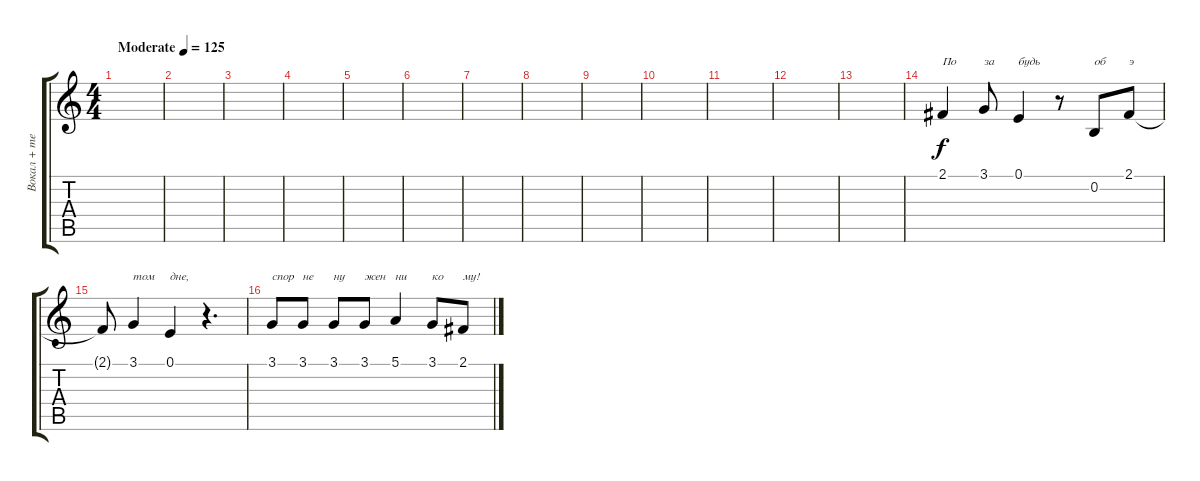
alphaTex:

\track ("Вокал + текст" "Вокал + те") {instrument lead6voice}
\staff {score tabs}
\tuning (E4 B3 G3 D3 A2 E2) {hide}
\ts (4 4)
\tempo (125 "Moderate")
\clef g2
\ks c
|
|
|
|
|
|
|
|
|
|
|
|
|
2.1.4{txt "По"} 3.1.8{txt "за"} 0.1.4{txt "будь"} r.8 0.2.8{txt "об"} 2.1.8{txt "э"} |
2.1{t}.8 3.1.4{txt "том"} 0.1.4{txt "дне,"} r.4{d} |
3.1.8{txt "спор"} 3.1.8{txt "не"} 3.1.8{txt "ну"} 3.1.8{txt "жен"} 5.1.4{txt "ни"} 3.1.8{txt "ко"} 2.1.8{txt "му!"}
